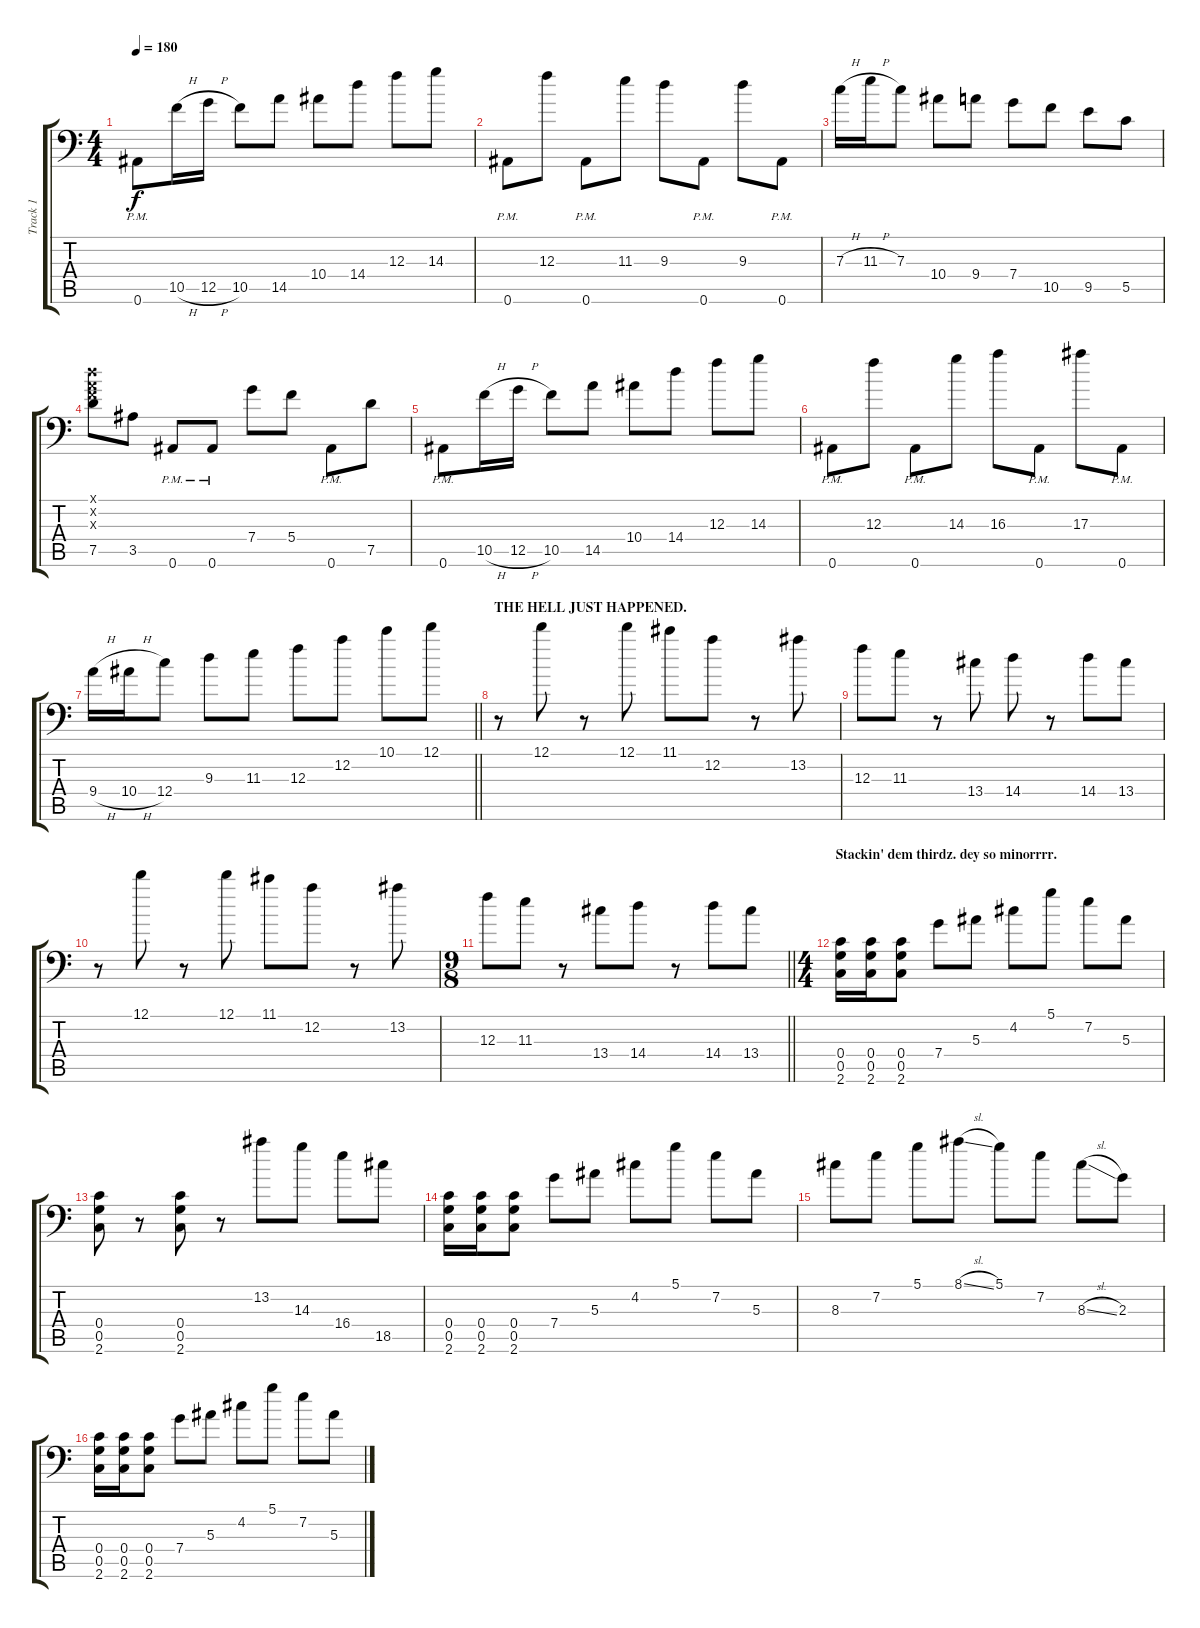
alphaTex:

\track ("Track 1" "Track 1") {instrument overdrivenguitar}
\staff {score tabs}
\tuning (D4 A3 F3 C3 G2 Bb1) {hide}
\ts (4 4)
\tempo 180
\clef f4
\ks c
0.6{pm}.8{dy f} 10.5{h}.16 12.5{h}.16 10.5.8 14.5.8 10.4.8 14.4.8 12.3.8 14.3.8 |
0.6{pm}.8 12.3.8 0.6{pm}.8 11.3.8 9.3.8 0.6{pm}.8 9.3.8 0.6{pm}.8 |
7.3{h}.16 11.3{h}.16 7.3.8 10.4.8 9.4.8 7.4.8 10.5.8 9.5.8 5.5.8 |
(0.1{x} 0.2{x} 0.3{x} 7.5).8 3.5.8 0.6{pm}.8 0.6{pm}.8 7.4.8 5.4.8 0.6{pm}.8 7.5.8 |
0.6{pm}.8 10.5{h}.16 12.5{h}.16 10.5.8 14.5.8 10.4.8 14.4.8 12.3.8 14.3.8 |
0.6{pm}.8 12.3.8 0.6{pm}.8 14.3.8 16.3.8 0.6{pm}.8 17.3.8 0.6{pm}.8 |
\barLineRight lightlight
9.4{h}.16 10.4{h}.16 12.4.8 9.3.8 11.3.8 12.3.8 12.2.8 10.1.8 12.1.8 |
\section ("" "THE HELL JUST HAPPENED.")
r.8 12.1.8 r.8 12.1.8 11.1.8 12.2.8 r.8 13.2.8 |
12.3.8 11.3.8 r.8 13.4.8 14.4.8 r.8 14.4.8 13.4.8 |
r.8 12.1.8 r.8 12.1.8 11.1.8 12.2.8 r.8 13.2.8 |
\ts (9 8)
\barLineRight lightlight
12.3.8 11.3.8 r.8 13.4.8 14.4.8 r.8 14.4.8 13.4.8 |
\ts (4 4)
\section ("" "Stackin' dem thirdz. dey so minorrrr.")
(0.4 0.5 2.6).16 (0.4 0.5 2.6).16 (0.4 0.5 2.6).8 7.4.8 5.3.8 4.2.8 5.1.8 7.2.8 5.3.8 |
(0.4 0.5 2.6).8 r.8 (0.4 0.5 2.6).8 r.8 13.2.8 14.3.8 16.4.8 18.5.8 |
(0.4 0.5 2.6).16 (0.4 0.5 2.6).16 (0.4 0.5 2.6).8 7.4.8 5.3.8 4.2.8 5.1.8 7.2.8 5.3.8 |
8.3.8 7.2.8 5.1.8 8.1{sl}.8 5.1.8 7.2.8 8.3{sl}.8 2.3.8 |
(0.4 0.5 2.6).16 (0.4 0.5 2.6).16 (0.4 0.5 2.6).8 7.4.8 5.3.8 4.2.8 5.1.8 7.2.8 5.3.8
